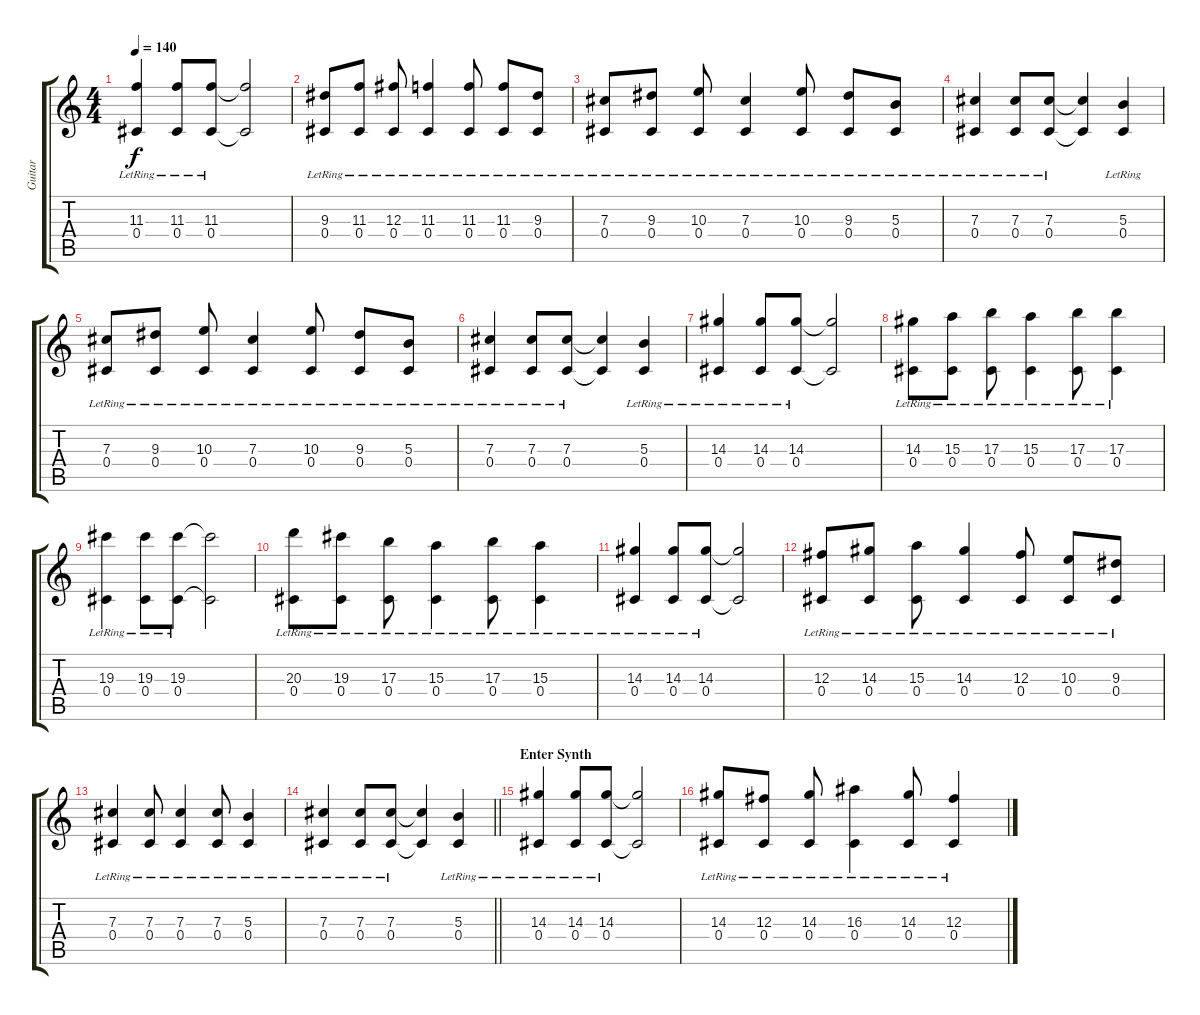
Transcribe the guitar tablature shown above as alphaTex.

\track ("Guitar" "Guitar") {instrument acousticguitarsteel}
\staff {score tabs}
\tuning (Eb4 Bb3 Gb3 Db3 Ab2 Eb2) {hide}
\ts (4 4)
\tempo 140
\clef g2
\ks c
(11.3 0.4{lr}).4{dy f} (11.3 0.4{lr}).8 (11.3 0.4{lr}).8 (11.3{t} 0.4{t}).2 |
(9.3 0.4{lr}).8 (11.3 0.4{lr}).8 (12.3 0.4{lr}).8 (11.3 0.4{lr}).4 (11.3 0.4{lr}).8 (11.3 0.4{lr}).8 (9.3 0.4{lr}).8 |
(7.3 0.4{lr}).8 (9.3 0.4{lr}).8 (10.3 0.4{lr}).8 (7.3 0.4{lr}).4 (10.3 0.4{lr}).8 (9.3 0.4{lr}).8 (5.3 0.4{lr}).8 |
(7.3 0.4{lr}).4 (7.3 0.4{lr}).8 (7.3 0.4{lr}).8 (7.3{t} 0.4{t}).4 (5.3 0.4{lr}).4 |
(7.3 0.4{lr}).8 (9.3 0.4{lr}).8 (10.3 0.4{lr}).8 (7.3 0.4{lr}).4 (10.3 0.4{lr}).8 (9.3 0.4{lr}).8 (5.3 0.4{lr}).8 |
(7.3 0.4{lr}).4 (7.3 0.4{lr}).8 (7.3 0.4{lr}).8 (7.3{t} 0.4{t}).4 (5.3 0.4{lr}).4 |
(14.3 0.4{lr}).4 (14.3 0.4{lr}).8 (14.3 0.4{lr}).8 (14.3{t} 0.4{t}).2 |
(14.3 0.4{lr}).8 (15.3 0.4{lr}).8 (17.3 0.4{lr}).8 (15.3 0.4{lr}).4 (17.3 0.4{lr}).8 (17.3 0.4{lr}).4 |
(19.3 0.4{lr}).4 (19.3 0.4{lr}).8 (19.3 0.4{lr}).8 (19.3{t} 0.4{t}).2 |
(20.3 0.4{lr}).8 (19.3 0.4{lr}).8 (17.3 0.4{lr}).8 (15.3 0.4{lr}).4 (17.3 0.4{lr}).8 (15.3 0.4{lr}).4 |
(14.3 0.4{lr}).4 (14.3 0.4{lr}).8 (14.3 0.4{lr}).8 (14.3{t} 0.4{t}).2 |
(12.3 0.4{lr}).8 (14.3 0.4{lr}).8 (15.3 0.4{lr}).8 (14.3 0.4{lr}).4 (12.3 0.4{lr}).8 (10.3 0.4{lr}).8 (9.3 0.4{lr}).8 |
(7.3 0.4{lr}).4 (7.3 0.4{lr}).8 (7.3 0.4{lr}).4 (7.3 0.4{lr}).8 (5.3 0.4{lr}).4 |
\barLineRight lightlight
(7.3 0.4{lr}).4 (7.3 0.4{lr}).8 (7.3 0.4{lr}).8 (7.3{t} 0.4{t}).4 (5.3 0.4{lr}).4 |
\section ("" "Enter Synth")
(14.3 0.4{lr}).4 (14.3 0.4{lr}).8 (14.3 0.4{lr}).8 (14.3{t} 0.4{t}).2 |
(14.3 0.4{lr}).8 (12.3 0.4{lr}).8 (14.3 0.4{lr}).8 (16.3 0.4{lr}).4 (14.3 0.4{lr}).8 (12.3 0.4{lr}).4
